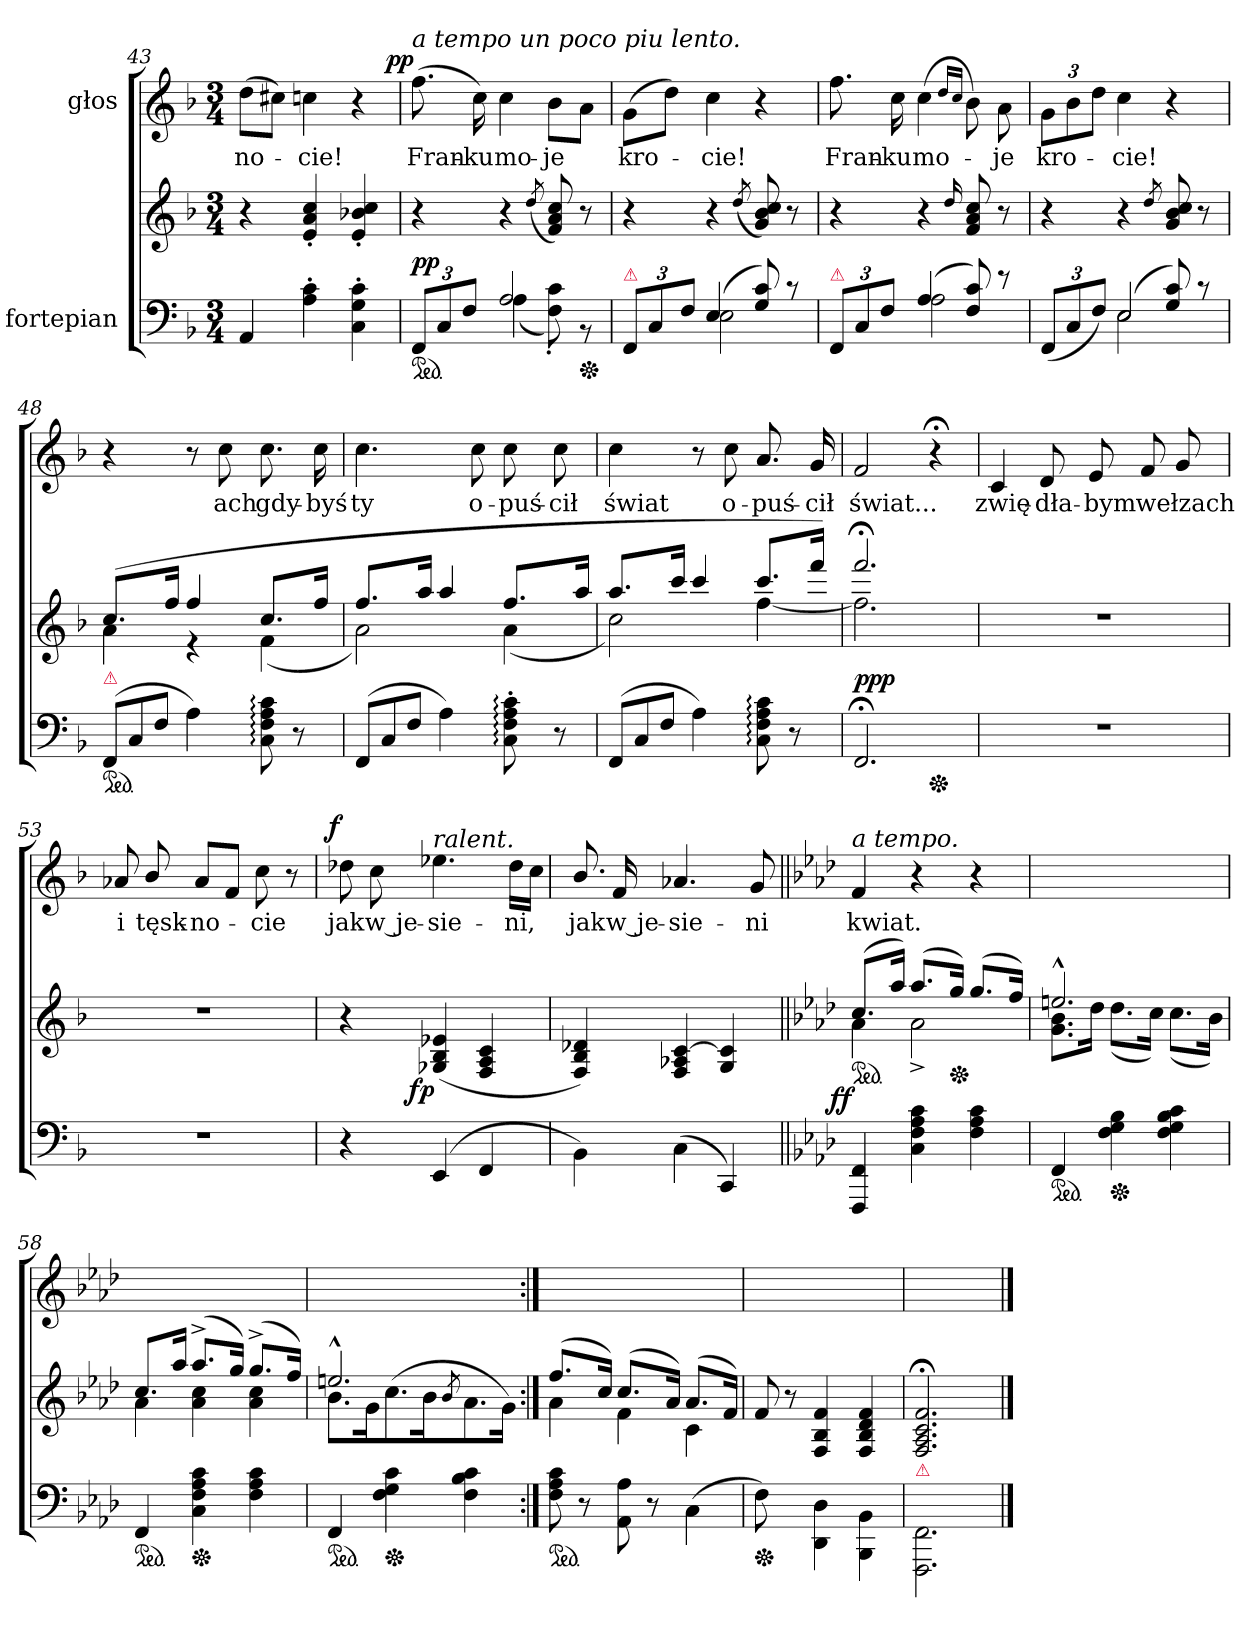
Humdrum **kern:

**kern	**kern	**dynam	**kern	**text	**dynam
*part2	*part2	*part2	*part1	*part1	*part1
*staff3	*staff2	*staff2/3	*staff1	*staff1	*staff1
*I"fortepian	*	*	*I"głos	*	*
*clefF4	*clefG2	*	*clefG2	*	*
*k[b-]	*k[b-]	*	*k[b-]	*	*
*M3/4	*M3/4	*	*M3/4	*	*
=43	=43	=43	=43	=43	=43
!	!	!	!	!LO:LY:color=purple	!
4AA/	4r	.	(8dd\L	-no-	.
.	.	.	8cc#X\J)	.	.
!	!	!	!	!LO:LY:color=purple	!
4A'\ 4c'\	4e'/ 4a'/ 4cc'/	.	4ccn\	-cie!	.
4C'\ 4G'\ 4c'\	4e'/ 4b-X'/ 4cc'/	.	4r	.	.
=44	=44	=44	=44	=44	=44
*^	*	*	*	*	*
!	!	!	!	!LO:TX:a:i:t=a tempo un poco piu lento.	!	!
!LO:TX:a:color=crimson:t=⚠	!	!	!	!	!	!
!	!	!	!	!	!LO:LY:color=purple	!LO:DY:a:rj
*ped	*	*	*	*	*	*
12FF/L	4ryy	4r	pp	(8.ff\	Fran-	pp
12C/	.	.	.	.	.	.
12F/J	.	.	.	.	.	.
!	!	!	!	!	!LO:LY:color=purple	!
.	.	.	.	16cc\)	-ku	.
!	!	!	!	!	!LO:LY:color=purple	!
2A/	(4A\	4r	.	4cc\	mo-	.
.	.	(8qdd/	.	.	.	.
!	!	!	!	!	!LO:LY:color=purple	!
.	8F'\ 8c'\)	8f/ 8a/ 8cc/)	.	8b-\L	-je	.
*Xped	*	*	*	*	*	*
.	8r	8r	.	8a\J	.	.
=45	=45	=45	=45	=45	=45	=45
!LO:TX:a:color=crimson:t=⚠	!	!	!	!	!	!
!	!	!	!	!	!LO:LY:color=purple	!
12FF/L	4ryy	4r	.	(8g\L	kro-	.
12C/	.	.	.	.	.	.
.	.	.	.	8dd\J)	.	.
12F/J	.	.	.	.	.	.
!	!	!	!	!	!LO:LY:color=purple	!
(4E/	2E\	4r	.	4cc\	-cie!	.
.	.	(8qdd/	.	.	.	.
8G/ 8c/)	.	8g/ 8b-/ 8cc/)	.	4r	.	.
8r	.	8r	.	.	.	.
=46	=46	=46	=46	=46	=46	=46
!LO:TX:a:color=crimson:t=⚠	!	!	!	!	!	!
!	!	!	!	!	!LO:LY:color=purple	!
12FF/L	4ryy	4r	.	8.ff\	Fran-	.
12C/	.	.	.	.	.	.
12F/J	.	.	.	.	.	.
!	!	!	!	!	!LO:LY:color=purple	!
.	.	.	.	16cc\	-ku	.
!	!	!	!	!	!LO:LY:color=purple	!
(4A/	2A\	4r	.	(4cc\	mo-	.
.	.	.	.	16qqdd/LL	.	.
.	.	16qqdd/	.	16qqcc/JJ	.	.
8F/ 8c/)	.	8f/ 8a/ 8cc/	.	8b-\)	.	.
!	!	!	!	!	!LO:LY:color=purple	!
8r	.	8r	.	8a\	-je	.
=47	=47	=47	=47	=47	=47	=47
!	!	!	!	!	!LO:LY:color=purple	!
(>12FF/L	4ryy	4r	.	12g\L	kro-	.
12C/	.	.	.	12b-\	.	.
12F/J)	.	.	.	12dd\J	.	.
!LO:N:vis=2	!	!	!	!	!LO:LY:color=purple	!
(<4E/	2E\	4r	.	4cc\	-cie!	.
.	.	8qdd/	.	.	.	.
8G/ 8c/)	.	8g/ 8b-/ 8cc/	.	4r	.	.
8r	.	8r	.	.	.	.
*v	*v	*	*	*	*	*
=48	=48	=48	=48	=48	=48
*Xtuplet	*	*	*	*	*
*	*^	*	*	*	*
!	!LO:TX:b:color=crimson:t=⚠	!	!	!	!	!
*ped	*	*	*	*	*	*
(12FF/L	(8.cc/L	4a\	.	4r	.	.
12C/	.	.	.	.	.	.
12F/J	.	.	.	.	.	.
.	16ff/Jk	.	.	.	.	.
4A\)	4ff/	4r	.	8r	.	.
!	!	!	!	!	!LO:LY:color=purple	!
.	.	.	.	8cc\	ach	.
!	!	!	!	!	!LO:LY:color=purple	!
8C:\ 8F:\ 8A:\ 8c:\	8.cc/L	(>4f\	.	8.cc\	gdy-	.
8r	.	.	.	.	.	.
!	!	!	!	!	!LO:LY:color=purple	!
.	16ff/Jk	.	.	16cc\	-byś	.
=49	=49	=49	=49	=49	=49	=49
!	!	!	!	!	!LO:LY:color=purple	!
(12FF/L	8.ff/L	2a\)	.	4.cc\	ty	.
12C/	.	.	.	.	.	.
12F/J	.	.	.	.	.	.
.	16aa/Jk	.	.	.	.	.
4A\)	4aa/	.	.	.	.	.
!	!	!	!	!	!LO:LY:color=purple	!
.	.	.	.	8cc\	o-	.
!	!	!	!	!	!LO:LY:color=purple	!
8C:'\ 8F:'\ 8A:'\ 8c:'\	8.ff/L	(>4a\	.	8cc\	-puś-	.
!	!	!	!	!	!LO:LY:color=purple	!
8r	.	.	.	8cc\	-cił	.
.	16aa/Jk	.	.	.	.	.
=50	=50	=50	=50	=50	=50	=50
!	!	!	!	!	!LO:LY:color=purple	!
(12FF/L	8.aa/L	2cc\)	.	4cc\	świat	.
12C/	.	.	.	.	.	.
12F/J	.	.	.	.	.	.
.	16ccc/Jk	.	.	.	.	.
4A\)	4ccc/	.	.	8r	.	.
!	!	!	!	!	!LO:LY:color=purple	!
.	.	.	.	8cc\	o-	.
!	!	!	!	!	!LO:LY:color=purple	!
8C:\ 8F:\ 8A:\ 8c:\	8.ccc/L	[4ff\	.	8.a/	-puś-	.
8r	.	.	.	.	.	.
!	!	!	!	!	!LO:LY:color=purple	!
.	16fff/Jk)	.	.	16g/	-cił	.
=51	=51	=51	=51	=51	=51	=51
!	!	!	!	!	!LO:LY:color=purple	!
*	*	*^	*	*	*	*
2.FF;</	2.fff;</	2.ff\]	2ryy	ppp.	2f/	świat...	.
*Xped	*	*	*	*	*	*	*
.	.	.	4ryy	.	4r;<	.	.
=52	=52	=52	=52	=52	=52	=52	=52
!	!	!	!	!	!	!LO:LY:color=purple	!
*	*v	*v	*v	*	*	*	*
2.r	2.r	.	4c/	zwię-	.
!	!	!	!	!LO:LY:color=purple	!
.	.	.	8d/	-dła-	.
!	!	!	!	!LO:LY:color=purple	!
.	.	.	8e/	-bym	.
!	!	!	!	!LO:LY:color=purple	!
.	.	.	8f/	we	.
!	!	!	!	!LO:LY:color=purple	!
.	.	.	8g/	łzach	.
=53	=53	=53	=53	=53	=53
!	!	!	!	!LO:LY:color=purple	!
2.r	2.r	.	8a-X/	i	.
!	!	!	!	!LO:LY:color=purple	!
.	.	.	8b-/	tęsk-	.
!	!	!	!	!LO:LY:color=purple	!
.	.	.	8a-/L	-no-	.
.	.	.	8f/J	.	.
!	!	!	!	!LO:LY:color=purple	!
.	.	.	8cc\	-cie	.
.	.	.	8r	.	.
=54	=54	=54	=54	=54	=54
!	!	!	!	!LO:LY:color=purple	!LO:DY:a:rj
4r	4r	.	8dd-X\	jak	f
!	!	!	!	!LO:LY:color=purple	!
.	.	.	8cc\	w je-	.
!	!	!	!LO:TX:a:i:t=ralent.	!	!
!	!	!LO:DY:rj	!	!LO:LY:color=purple	!
(<4EE/	(>4G-X/ 4B-/ 4e-X/	fp	4.ee-X\	-sie-	.
4FF/	4F/ 4A/ 4c/	.	.	.	.
!	!	!	!	!LO:LY:color=purple	!
.	.	.	16dd-\LL	-ni,	.
.	.	.	16cc\JJ	.	.
=55	=55	=55	=55	=55	=55
!	!	!	!	!LO:LY:color=purple	!
4BB-\)	4F/ 4B-/ 4d-X/)	.	8.b-/	jak	.
!	!	!	!	!LO:LY:color=purple	!
.	.	.	16f/	w je-	.
!	!	!	!	!LO:LY:color=purple	!
(4C\	4F/ 4A-X/ [4c/	.	4.a-X/	-sie-	.
4CC/)	4G/ 4c]/	.	.	.	.
!	!	!	!	!LO:LY:color=purple	!
.	.	.	8g/	-ni	.
=56||	=56||	=56||	=56||	=56||	=56||
*k[b-e-a-d-]	*k[b-e-a-d-]	*	*k[b-e-a-d-]	*	*
*	*^	*	*	*	*
!	!	!	!	!LO:TX:a:i:t=a tempo.	!	!
!	!	!	!LO:DY:rj	!	!LO:LY:color=purple	!
*	*ped	*	*	*	*	*
4FFF/ 4FF/	(8.cc/L	4a-\	ff.	4f/	kwiat.	.
.	16aa-/Jk)	.	.	.	.	.
4C\ 4F\ 4A-\ 4c\	(8.aa-/L	2a-^>\	.	4r	.	.
*	*Xped	*	*	*	*	*
.	16gg/Jk)	.	.	.	.	.
4F\ 4A-\ 4c\	(8.gg/L	.	.	4r	.	.
.	16ff/Jk)	.	.	.	.	.
=57	=57	=57	=57	=57	=57	=57
*ped	*	*	*	*	*	*
4FF/	2.een^^/	8.g\ 8.b-\L	.	2.ryy	.	.
.	.	16dd-\Jk	.	.	.	.
*Xped	*	*	*	*	*	*
4F\ 4G\ 4B-\	.	(>8.dd-\L	.	.	.	.
.	.	16cc\Jk)	.	.	.	.
4F\ 4G\ 4B-\ 4c\	.	(>8.cc\L	.	.	.	.
.	.	16b-\Jk)	.	.	.	.
=58	=58	=58	=58	=58	=58	=58
*ped	*	*	*	*	*	*
4FF/	8.cc/L	4a-\	.	2.ryy	.	.
.	16aa-/Jk	.	.	.	.	.
*Xped	*	*	*	*	*	*
4C\ 4F\ 4A-\ 4c\	(8.aa-^/L	4a-\ 4cc\	.	.	.	.
.	16gg/Jk)	.	.	.	.	.
4F\ 4A-\ 4c\	(8.gg^/L	4a-\ 4cc\	.	.	.	.
.	16ff/Jk)	.	.	.	.	.
=59	=59	=59	=59	=59	=59	=59
*ped	*	*	*	*	*	*
4FF/	2.een^^/	8.b-\L	.	2.ryy	.	.
.	.	16g\K	.	.	.	.
*Xped	*	*	*	*	*	*
4F\ 4G\ 4c\	.	(>8.cc\	.	.	.	.
.	.	16b-\K	.	.	.	.
.	.	8qb-/	.	.	.	.
4F\ 4B-\ 4c\	.	8.a-\	.	.	.	.
.	.	16g\Jk)	.	.	.	.
=60:|!	=60:|!	=60:|!	=60:|!	=60:|!	=60:|!	=60:|!
*ped	*	*	*	*	*	*
8F\ 8A-\ 8c\	(8.ff/L	4a-\	.	2.ryy	.	.
8r	.	.	.	.	.	.
.	16cc/Jk)	.	.	.	.	.
8AA-\ 8A-\	(8.cc/L	4f\	.	.	.	.
8r	.	.	.	.	.	.
.	16a-/Jk)	.	.	.	.	.
(4C\	(8.a-/L	4c\	.	.	.	.
.	16f/Jk)	.	.	.	.	.
*	*v	*v	*	*	*	*
=61	=61	=61	=61	=61	=61
*Xped	*	*	*	*	*
8F\)	8f/	.	2.ryy	.	.
8ryy	8r	.	.	.	.
4DD-\ 4D-\	4F/ 4B-/ 4f/	.	.	.	.
4BBB-\ 4BB-\	4F/ 4B-/ 4d-/ 4f/	.	.	.	.
=62	=62	=62	=62	=62	=62
!LO:TX:a:color=crimson:t=⚠	!	!	!	!	!
2.FFF\ 2.FF\	2.F;</ 2.A-;</ 2.c;</ 2.f;</	.	2.ryy	.	.
==	==	==	==	==	==
*-	*-	*-	*-	*-	*-
